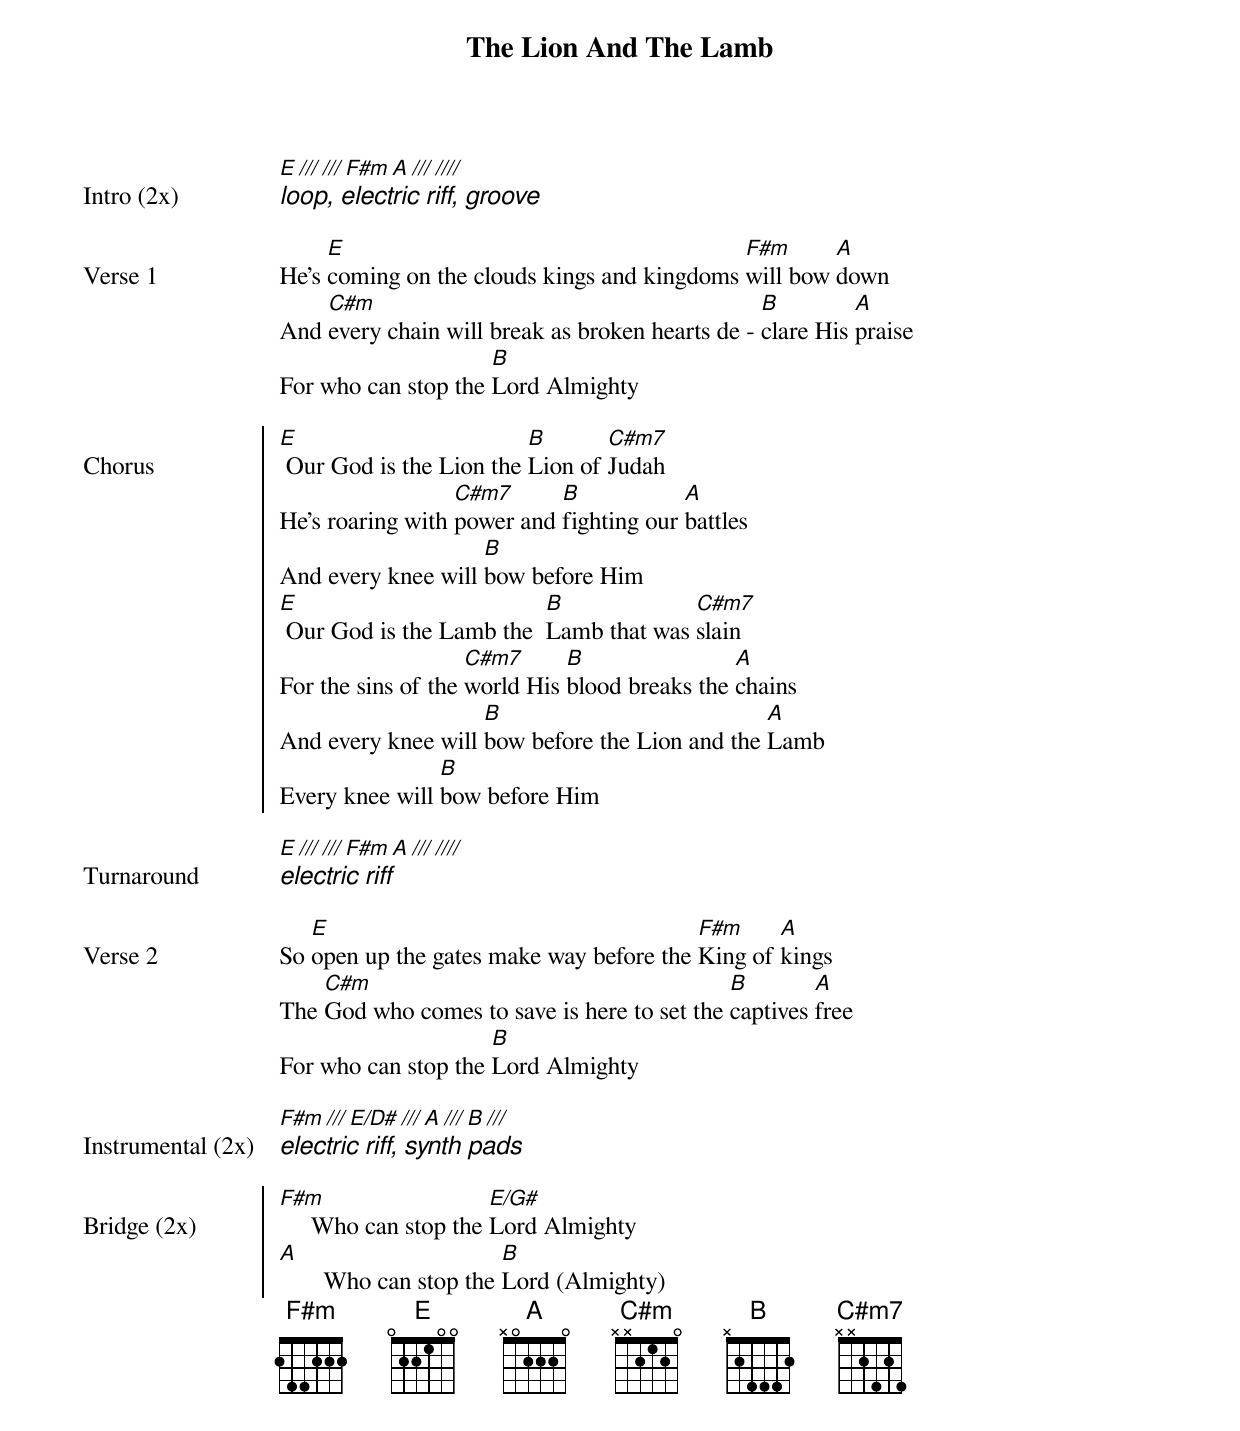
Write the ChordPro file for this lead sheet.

{title: The Lion And The Lamb}
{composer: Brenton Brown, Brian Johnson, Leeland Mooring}
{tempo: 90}
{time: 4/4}
{transpose: 5}
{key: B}

{start_of_verse: Intro (2x)}
[B /// ///][C#m][E /// ////]
{ci: loop, electric riff, groove}
{end_of_verse: Intro (2x)}

{start_of_verse: Verse 1}
He's [B]coming on the clouds kings and kingdoms [C#m]will bow [E]down
And [G#m]every chain will break as broken hearts de - [F#]clare His [E]praise
For who can stop the [F#]Lord Almighty
{end_of_verse: Verse 1}

{soc: Chorus}
[B] Our God is the Lion the [F#]Lion of [G#m7]Judah
He's roaring with [G#m7]power and [F#]fighting our [E]battles
And every knee will [F#]bow before Him
[B] Our God is the Lamb the  [F#]Lamb that was [G#m7]slain
For the sins of the [G#m7]world His [F#]blood breaks the [E]chains
And every knee will [F#]bow before the Lion and the [E]Lamb
Every knee will [F#]bow before Him
{eoc: Chorus}

{start_of_verse: Turnaround}
[B /// ///][C#m][E /// ////]
{ci: electric riff}
{end_of_verse: Turnaround}

{start_of_verse: Verse 2}
So [B]open up the gates make way before the [C#m]King of [E]kings
The [G#m]God who comes to save is here to set the [F#]captives [E]free
For who can stop the [F#]Lord Almighty
{end_of_verse: Verse 2}

{start_of_verse: Instrumental (2x)}
[C#m ///][B/D# ///][E ///][F# ///]
{ci: electric riff, synth pads}
{end_of_verse: Instrumental (2x)}

{soc: Bridge (2x)}
[C#m]     Who can stop the [B/D#]Lord Almighty
[E]       Who can stop the [F#]Lord (Almighty)
{eoc: Bridge (2x)}
